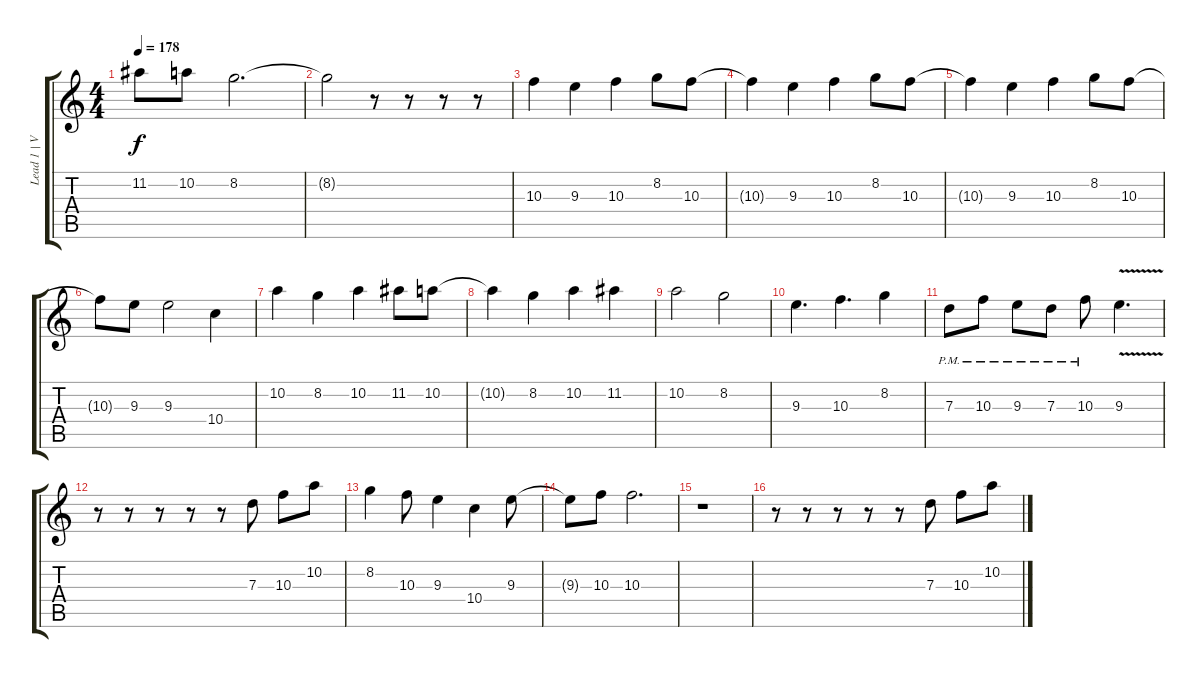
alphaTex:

\track ("Lead 1 | Voice" "Lead 1 | V") {instrument distortionguitar}
\staff {score tabs}
\tuning (E4 B3 G3 D3 A2 E2) {hide}
\ts (4 4)
\tempo 178
\clef g2
\ks c
11.2{t}.8{dy f} 10.2.8 8.2.2{d} |
8.2{t}.2 r.8 r.8 r.8 r.8 |
\section ("" "")
10.3.4 9.3.4 10.3.4 8.2.8 10.3.8 |
10.3{t}.4 9.3.4 10.3.4 8.2.8 10.3.8 |
10.3{t}.4 9.3.4 10.3.4 8.2.8 10.3.8 |
10.3{t}.8 9.3.8 9.3.2 10.4.4 |
10.2.4 8.2.4 10.2.4 11.2.8 10.2.8 |
10.2{t}.4 8.2.4 10.2.4 11.2.4 |
10.2.2 8.2.2 |
9.3.4{d} 10.3.4{d} 8.2.4 |
7.3{pm}.8 10.3{pm}.8 9.3{pm}.8 7.3{pm}.8 10.3{pm}.8 9.3{v}.4{d} |
\section ("" "")
r.8 r.8 r.8 r.8 r.8 7.3.8 10.3.8 10.2.8 |
8.2.4 10.3.8 9.3.4 10.4.4 9.3.8 |
9.3{t}.8 10.3.8 10.3.2{d} |
r.1 |
r.8 r.8 r.8 r.8 r.8 7.3.8 10.3.8 10.2.8
